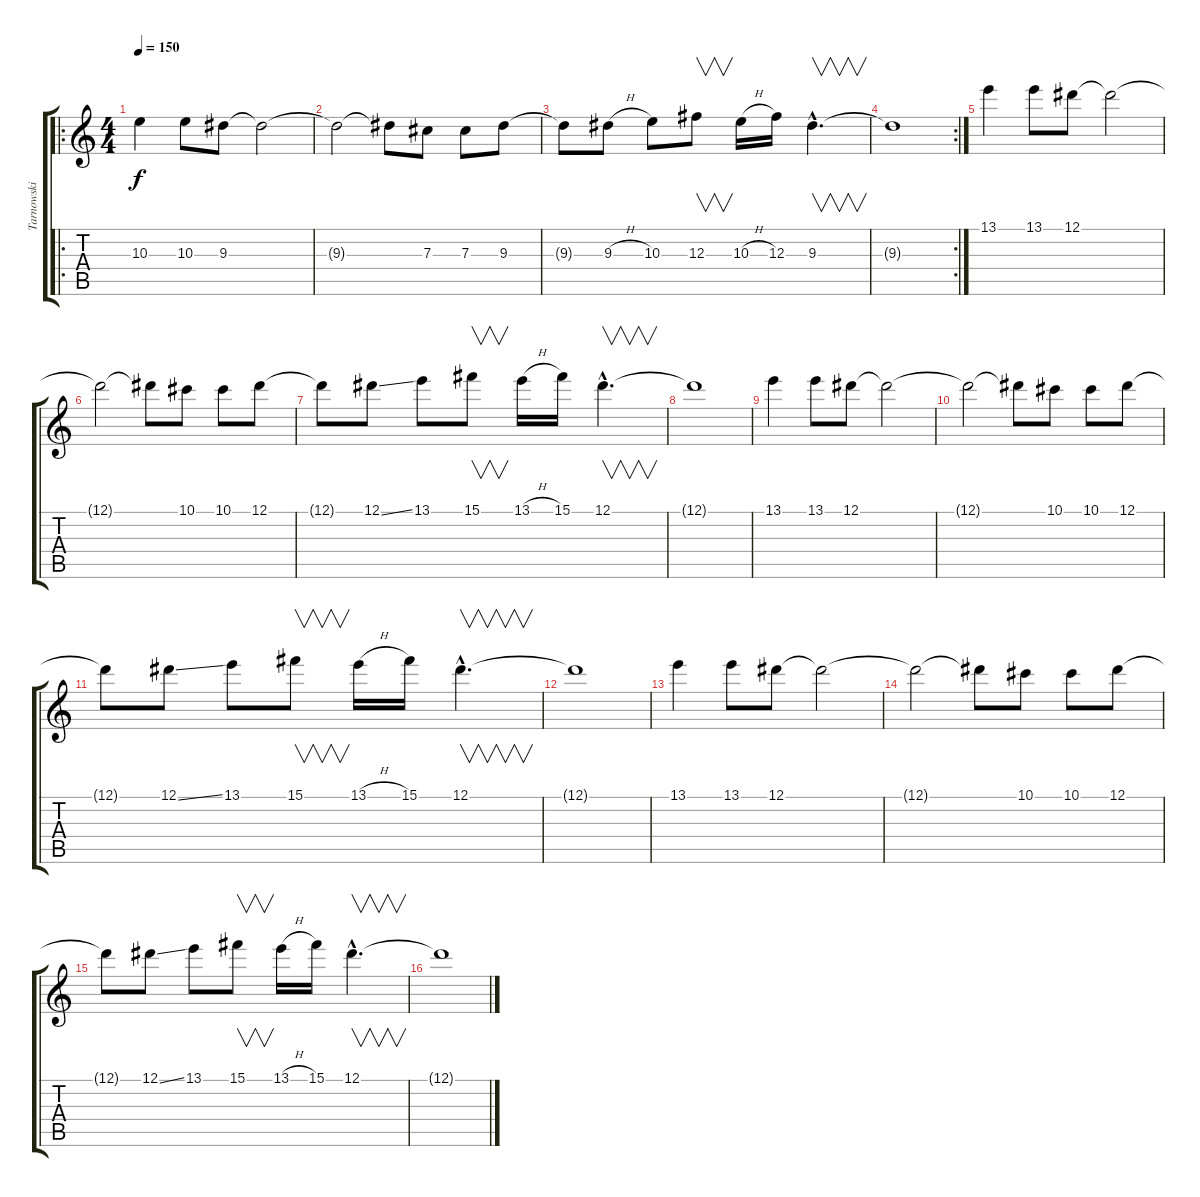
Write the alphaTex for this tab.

\track ("Tarnowski" "Tarnowski") {instrument distortionguitar}
\staff {score tabs}
\tuning (Eb4 Bb3 Gb3 Db3 Ab2 Eb2) {hide}
\ro
\ts (4 4)
\tempo 150
\clef g2
\ks c
10.3.4{dy f} 10.3.8 9.3.8 9.3{t}.2 |
9.3{t}.2 9.3{t}.8 7.3.8 7.3.8 9.3.8 |
9.3{t}.8 9.3{h}.8 10.3.8 12.3.8{v} 10.3{h}.16 12.3.16 9.3{hac}.4{v d} |
\rc 2
9.3{t}.1 |
13.1.4 13.1.8 12.1.8 12.1{t}.2 |
12.1{t}.2 12.1{t}.8 10.1.8 10.1.8 12.1.8 |
12.1{t}.8 12.1{ss}.8 13.1.8 15.1.8{v} 13.1{h}.16 15.1.16 12.1{hac}.4{v d} |
12.1{t}.1 |
13.1.4 13.1.8 12.1.8 12.1{t}.2 |
12.1{t}.2 12.1{t}.8 10.1.8 10.1.8 12.1.8 |
12.1{t}.8 12.1{ss}.8 13.1.8 15.1.8{v} 13.1{h}.16 15.1.16 12.1{hac}.4{v d} |
12.1{t}.1 |
13.1.4 13.1.8 12.1.8 12.1{t}.2 |
12.1{t}.2 12.1{t}.8 10.1.8 10.1.8 12.1.8 |
12.1{t}.8 12.1{ss}.8 13.1.8 15.1.8{v} 13.1{h}.16 15.1.16 12.1{hac}.4{v d} |
12.1{t}.1
